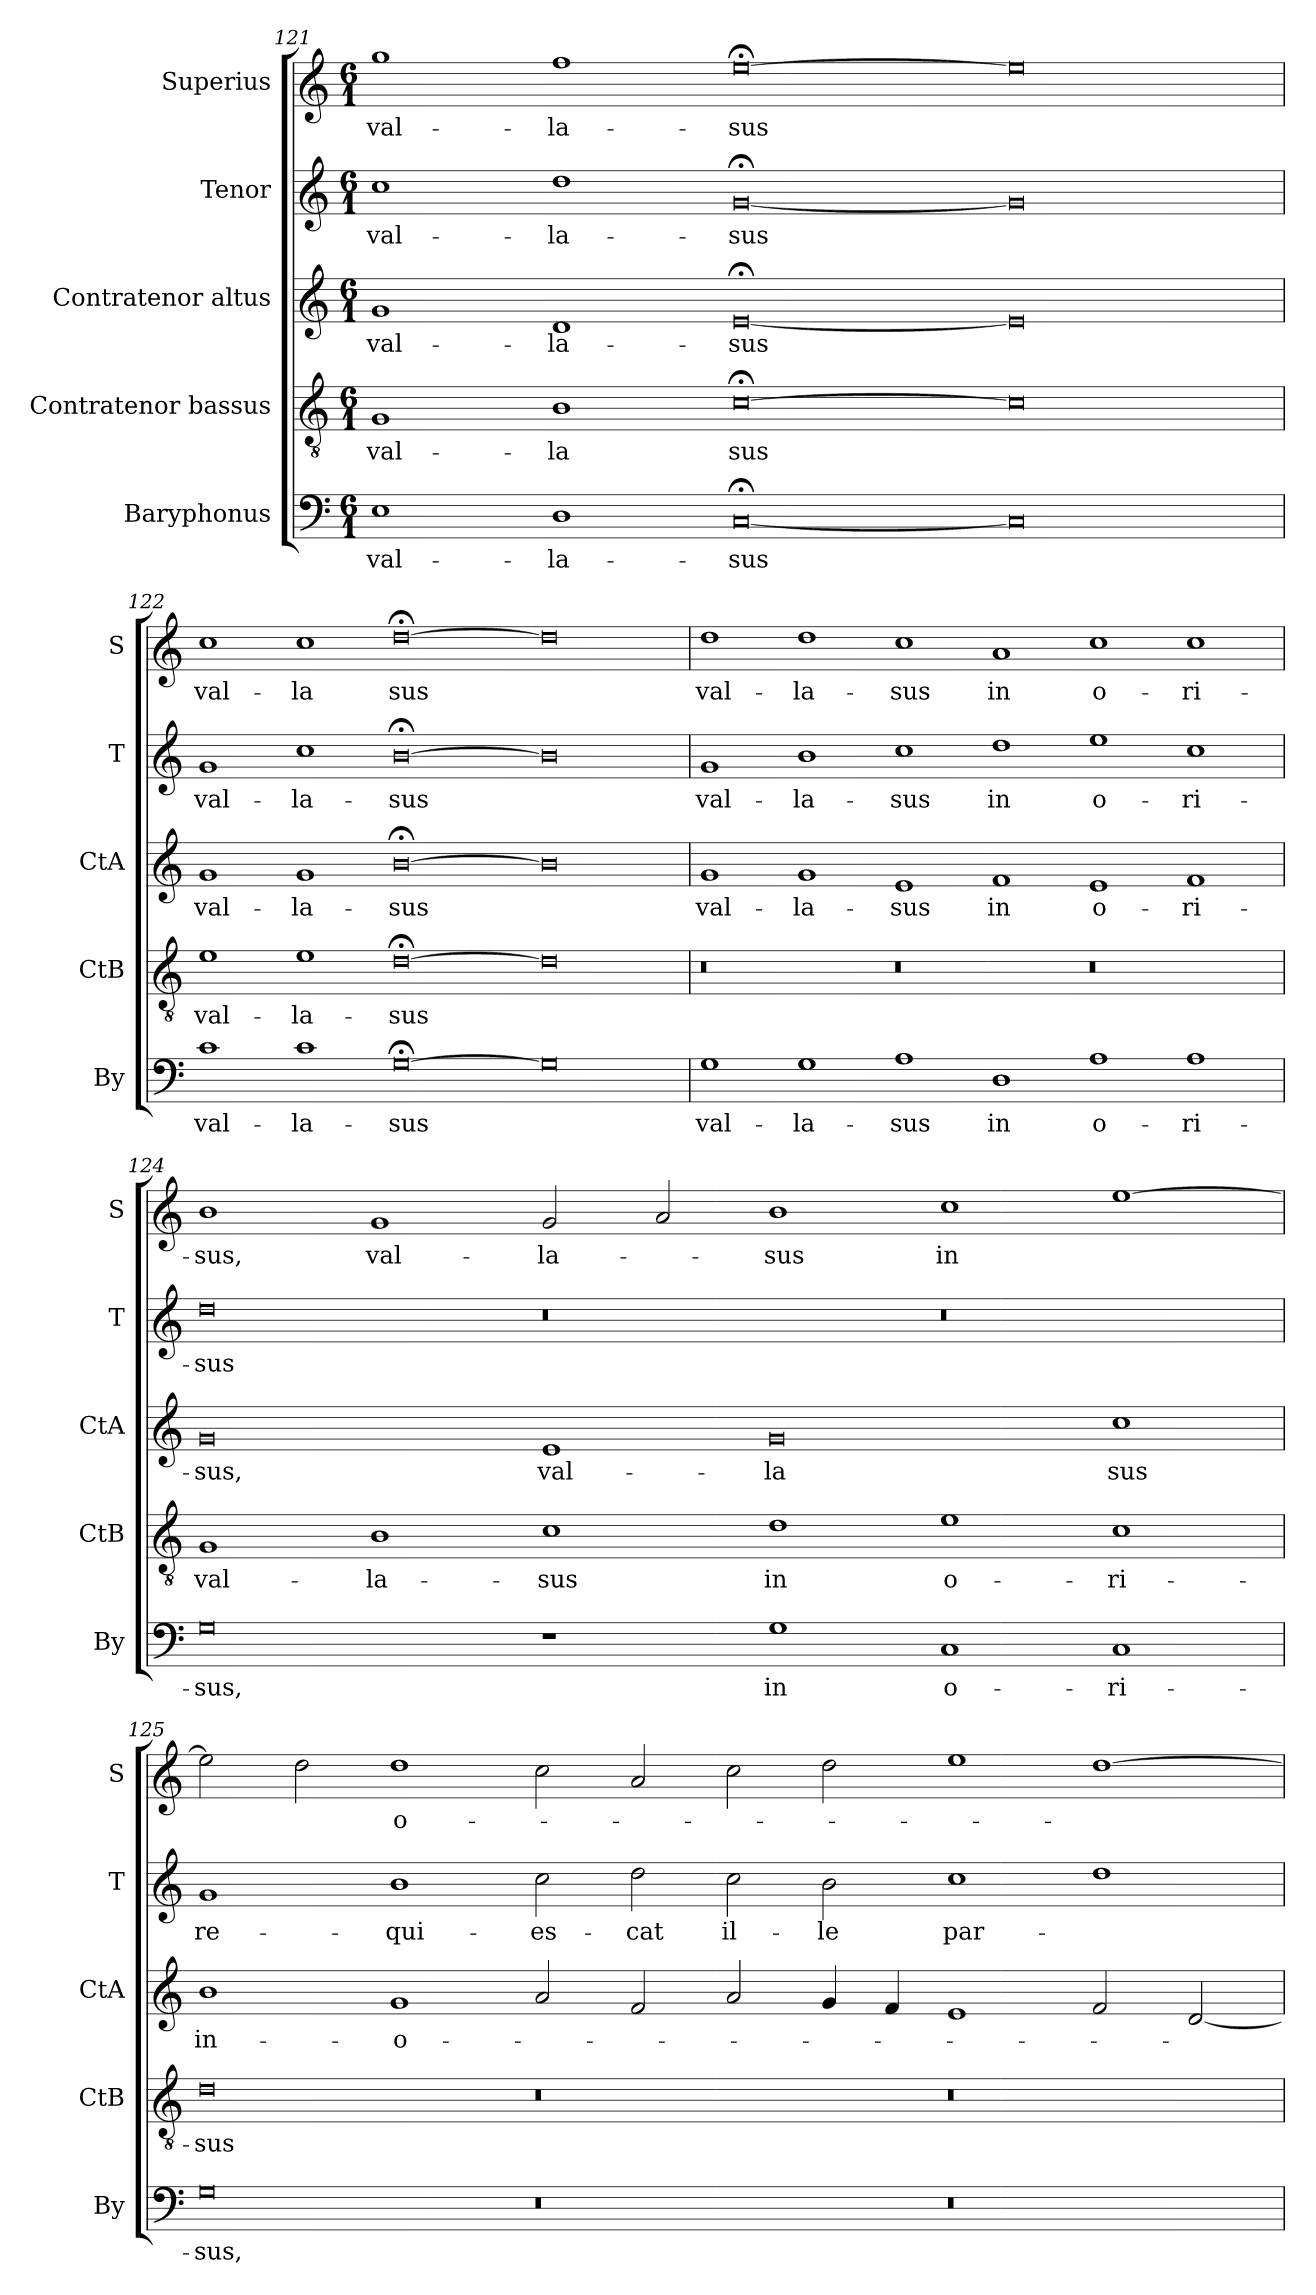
**kern	**text	**kern	**text	**kern	**text	**kern	**text	**kern	**text
*part5	*part5	*part4	*part4	*part3	*part3	*part2	*part2	*part1	*part1
*staff5	*staff5	*staff4	*staff4	*staff3	*staff3	*staff2	*staff2	*staff1	*staff1
*I"Baryphonus	*	*I"Contratenor bassus	*	*I"Contratenor altus	*	*I"Tenor	*	*I"Superius	*
*I'By	*	*I'CtB	*	*I'CtA	*	*I'T	*	*I'S	*
*clefF4	*	*clefGv2	*	*clefG2	*	*clefG2	*	*clefG2	*
*k[]	*	*k[]	*	*k[]	*	*k[]	*	*k[]	*
*M6/1	*	*M6/1	*	*M6/1	*	*M6/1	*	*M6/1	*
=121	=121	=121	=121	=121	=121	=121	=121	=121	=121
1E	val-	1G	val-	1g	val-	1cc	val-	1gg	val-
1D	-la-	1B	-la	1d	-la-	1dd	-la-	1ff	-la-
[0C;<	-sus	[0c;<	sus	[0e;<	-sus	[0g;<	-sus	[0ee;<	-sus
0C]	.	0c]	.	0e]	.	0g]	.	0ee]	.
=122	=122	=122	=122	=122	=122	=122	=122	=122	=122
1c	val-	1e	val-	1g	val-	1g	val-	1cc	val-
1c	-la-	1e	-la-	1g	-la-	1cc	-la-	1cc	-la
[0G;<	-sus	[0d;<	-sus	[0b;<	-sus	[0b;<	-sus	[0dd;<	sus
0G]	.	0d]	.	0b]	.	0b]	.	0dd]	.
=123	=123	=123	=123	=123	=123	=123	=123	=123	=123
1G	val-	0r	.	1g	val-	1g	val-	1dd	val-
1G	-la-	.	.	1g	-la-	1b	-la-	1dd	-la-
1A	-sus	0r	.	1e	-sus	1cc	-sus	1cc	-sus
1D	in	.	.	1f	in	1dd	in	1a	in
1A	o-	0r	.	1e	o-	1ee	o-	1cc	o-
1A	-ri-	.	.	1f	-ri-	1cc	-ri-	1cc	-ri-
=124	=124	=124	=124	=124	=124	=124	=124	=124	=124
0G	-sus,	1G	val-	0g	-sus,	0dd	-sus	1b	-sus,
.	.	1B	-la-	.	.	.	.	1g	val-
1r	.	1c	-sus	1e	val-	0r	.	2g/	-la-
.	.	.	.	.	.	.	.	2a/	.
1G	in	1d	in	0g	-la	.	.	1b	-sus
1C	o-	1e	o-	.	.	0r	.	1cc	in
1C	-ri-	1c	-ri-	1cc	sus	.	.	[1ee	.
=125	=125	=125	=125	=125	=125	=125	=125	=125	=125
0G	-sus,	0d	-sus	1b	in-	1g	re-	2ee\]	.
.	.	.	.	.	.	.	.	2dd\	.
.	.	.	.	1g	-o-	1b	-qui-	1dd	o-
0r	.	0r	.	2a/	.	2cc\	-es-	2cc\	.
.	.	.	.	2f/	.	2dd\	-cat	2a/	.
.	.	.	.	2a/	.	2cc\	il-	2cc\	.
.	.	.	.	4g/	.	2b\	-le	2dd\	.
.	.	.	.	4f/	.	.	.	.	.
0r	.	0r	.	1e	.	1cc	par-	1ee	.
.	.	.	.	2f/	.	1dd	.	[1dd	.
.	.	.	.	[2d/	.	.	.	.	.
=	=	=	=	=	=	=	=	=	=
*-	*-	*-	*-	*-	*-	*-	*-	*-	*-
